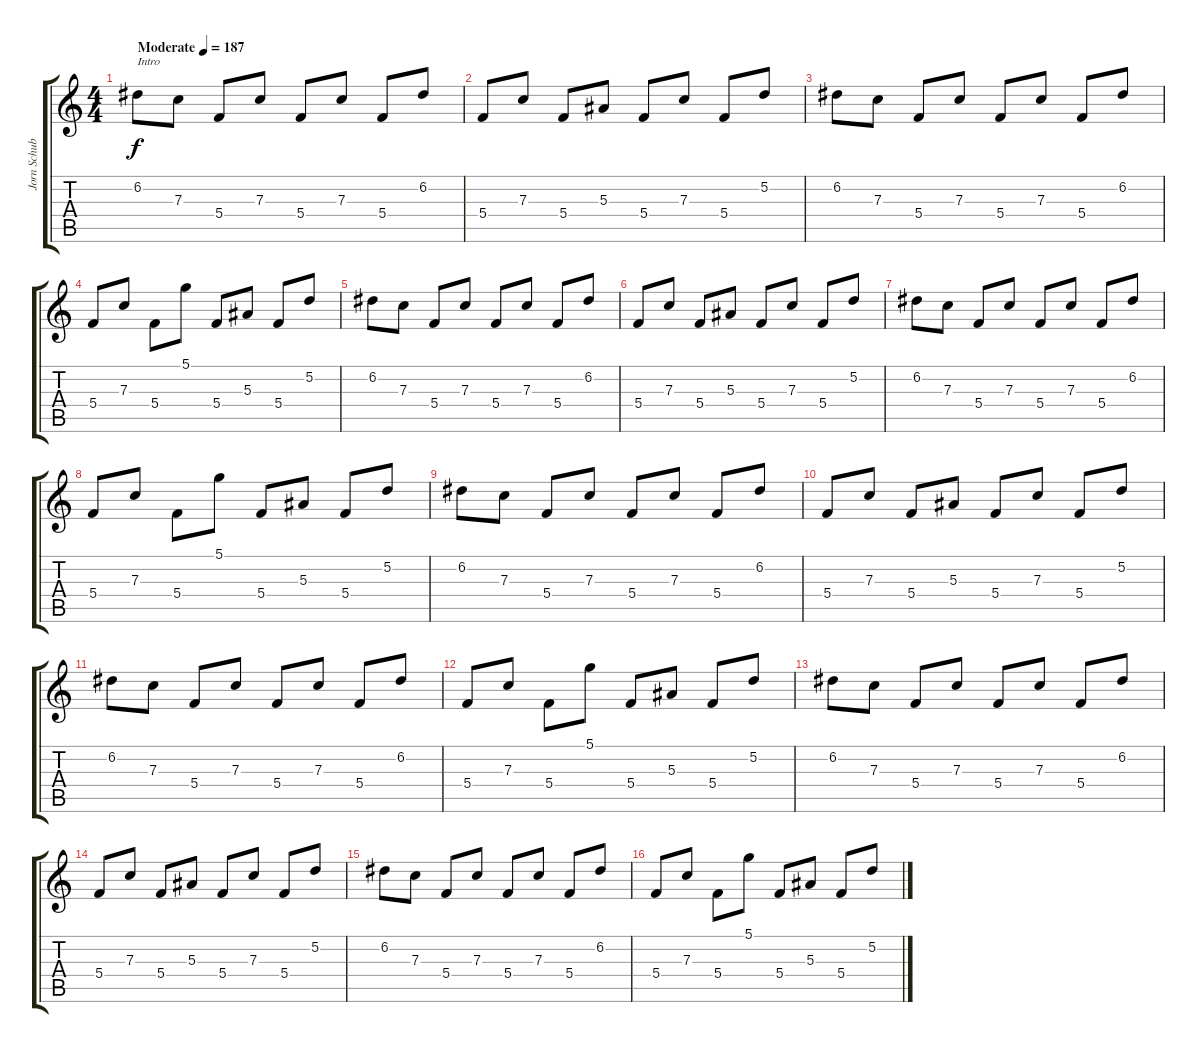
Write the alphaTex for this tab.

\track ("Jorn Schubert - Lead" "Jorn Schub") {instrument overdrivenguitar}
\staff {score tabs}
\tuning (D4 A3 F3 C3 G2 D2) {hide}
\ts (4 4)
\tempo (187 "Moderate")
\clef g2
\ks c
6.2.8{txt "Intro" dy f instrument overdrivenguitar} 7.3.8 5.4.8 7.3.8 5.4.8 7.3.8 5.4.8 6.2.8 |
5.4.8 7.3.8 5.4.8 5.3.8 5.4.8 7.3.8 5.4.8 5.2.8 |
6.2.8 7.3.8 5.4.8 7.3.8 5.4.8 7.3.8 5.4.8 6.2.8 |
5.4.8 7.3.8 5.4.8 5.1.8 5.4.8 5.3.8 5.4.8 5.2.8 |
6.2.8 7.3.8 5.4.8 7.3.8 5.4.8 7.3.8 5.4.8 6.2.8 |
5.4.8 7.3.8 5.4.8 5.3.8 5.4.8 7.3.8 5.4.8 5.2.8 |
6.2.8 7.3.8 5.4.8 7.3.8 5.4.8 7.3.8 5.4.8 6.2.8 |
5.4.8 7.3.8 5.4.8 5.1.8 5.4.8 5.3.8 5.4.8 5.2.8 |
6.2.8 7.3.8 5.4.8 7.3.8 5.4.8 7.3.8 5.4.8 6.2.8 |
5.4.8 7.3.8 5.4.8 5.3.8 5.4.8 7.3.8 5.4.8 5.2.8 |
6.2.8 7.3.8 5.4.8 7.3.8 5.4.8 7.3.8 5.4.8 6.2.8 |
5.4.8 7.3.8 5.4.8 5.1.8 5.4.8 5.3.8 5.4.8 5.2.8 |
6.2.8 7.3.8 5.4.8 7.3.8 5.4.8 7.3.8 5.4.8 6.2.8 |
5.4.8 7.3.8 5.4.8 5.3.8 5.4.8 7.3.8 5.4.8 5.2.8 |
6.2.8 7.3.8 5.4.8 7.3.8 5.4.8 7.3.8 5.4.8 6.2.8 |
5.4.8 7.3.8 5.4.8 5.1.8 5.4.8 5.3.8 5.4.8 5.2.8
